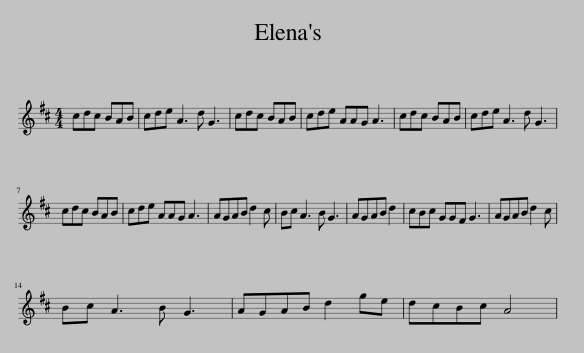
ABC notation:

X:1
L:1/8
M:4/4
I:linebreak $
K:D
V:1 treble
V:1
 cdc BAB | cde A3 d G3 | cdc BAB | cde AAG A3 | cdc BAB | %5
 cde A3 d G3 |$ cdc BAB | cde AAG A3 | AGAB d2 c | Bc A3 B G3 | %10
 AGAB d2 | cBc GGF G3 | AGAB d2 c |$ Bc A3 B G3 | AGAB d2 ge | %15
 dcBc A4 | %16
